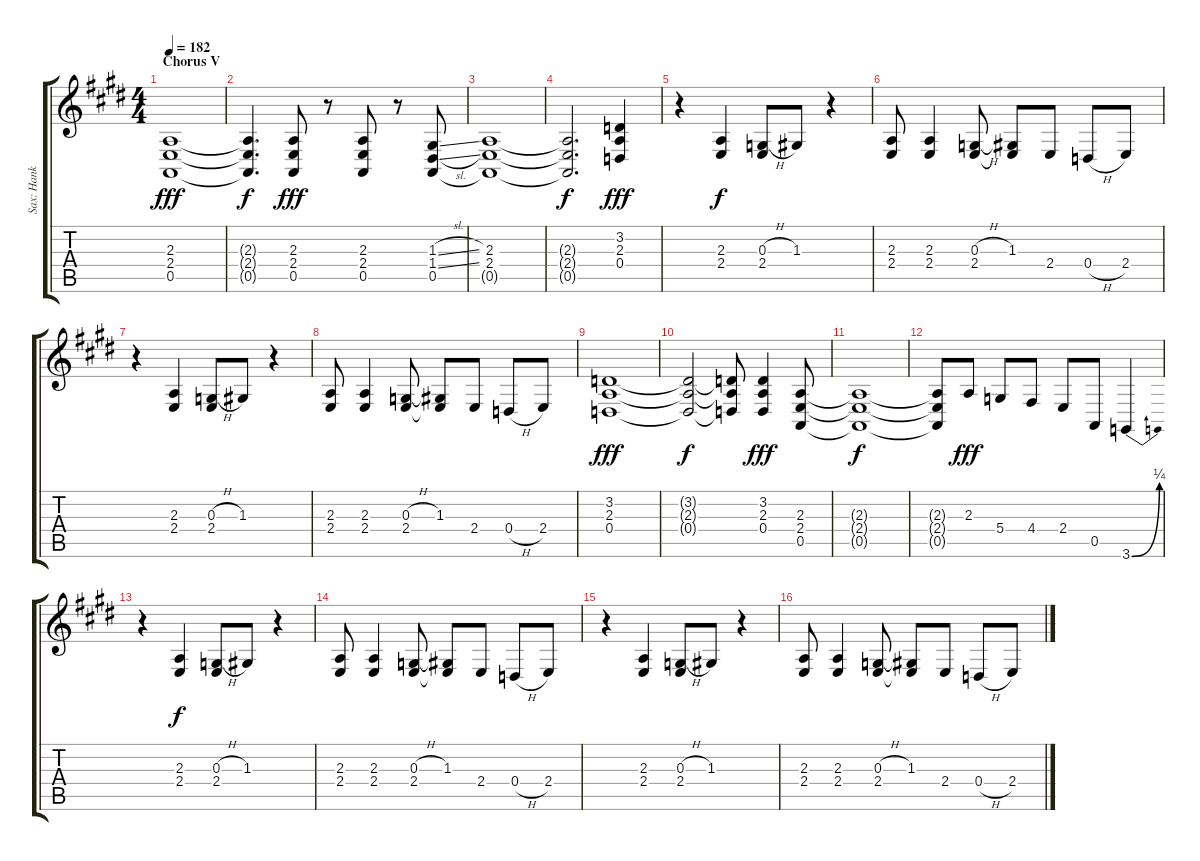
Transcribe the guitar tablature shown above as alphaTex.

\track ("Sax: Hank" "Sax: Hank") {instrument tenorsax}
\staff {score tabs}
\tuning (E4 B3 G3 D3 A2 E2) {hide}
\ts (4 4)
\section ("" "Chorus V")
\tempo 182
\clef g2
\ks e
(2.3 2.4 0.5).1{dy fff} |
(2.3{t} 2.4{t} 0.5{t}).4{d dy f} (2.3 2.4 0.5).8{dy fff} r.8 (2.3 2.4 0.5).8 r.8 (1.3{sl} 1.4{sl} 0.5).8 |
(2.3 2.4 0.5{t}).1 |
(2.3{t} 2.4{t} 0.5{t}).2{d dy f} (3.2 2.3 0.4).4{dy fff} |
r.4 (2.3 2.4).4{dy f} (0.3{h} 2.4).8 1.3.8 r.4 |
(2.3 2.4).8 (2.3 2.4).4 (0.3{h} 2.4).8 (1.3 2.4{t}).8 2.4.8 0.4{h}.8 2.4.8 |
r.4 (2.3 2.4).4 (0.3{h} 2.4).8 1.3.8 r.4 |
(2.3 2.4).8 (2.3 2.4).4 (0.3{h} 2.4).8 (1.3 2.4{t}).8 2.4.8 0.4{h}.8 2.4.8 |
(3.2 2.3 0.4).1{dy fff} |
(3.2{t} 2.3{t} 0.4{t}).2{dy f} (3.2{t} 2.3{t} 0.4{t}).8 (3.2 2.3 0.4).4{dy fff} (2.3 2.4 0.5).8 |
(2.3{t} 2.4{t} 0.5{t}).1{dy f} |
(2.3{t} 2.4{t} 0.5{t}).8 2.3.8{dy fff} 5.4.8 4.4.8 2.4.8 0.5.8 3.6{be (bend 0 0 60 1)}.4 |
r.4 (2.3 2.4).4{dy f} (0.3{h} 2.4).8 1.3.8 r.4 |
(2.3 2.4).8 (2.3 2.4).4 (0.3{h} 2.4).8 (1.3 2.4{t}).8 2.4.8 0.4{h}.8 2.4.8 |
r.4 (2.3 2.4).4 (0.3{h} 2.4).8 1.3.8 r.4 |
(2.3 2.4).8 (2.3 2.4).4 (0.3{h} 2.4).8 (1.3 2.4{t}).8 2.4.8 0.4{h}.8 2.4.8
